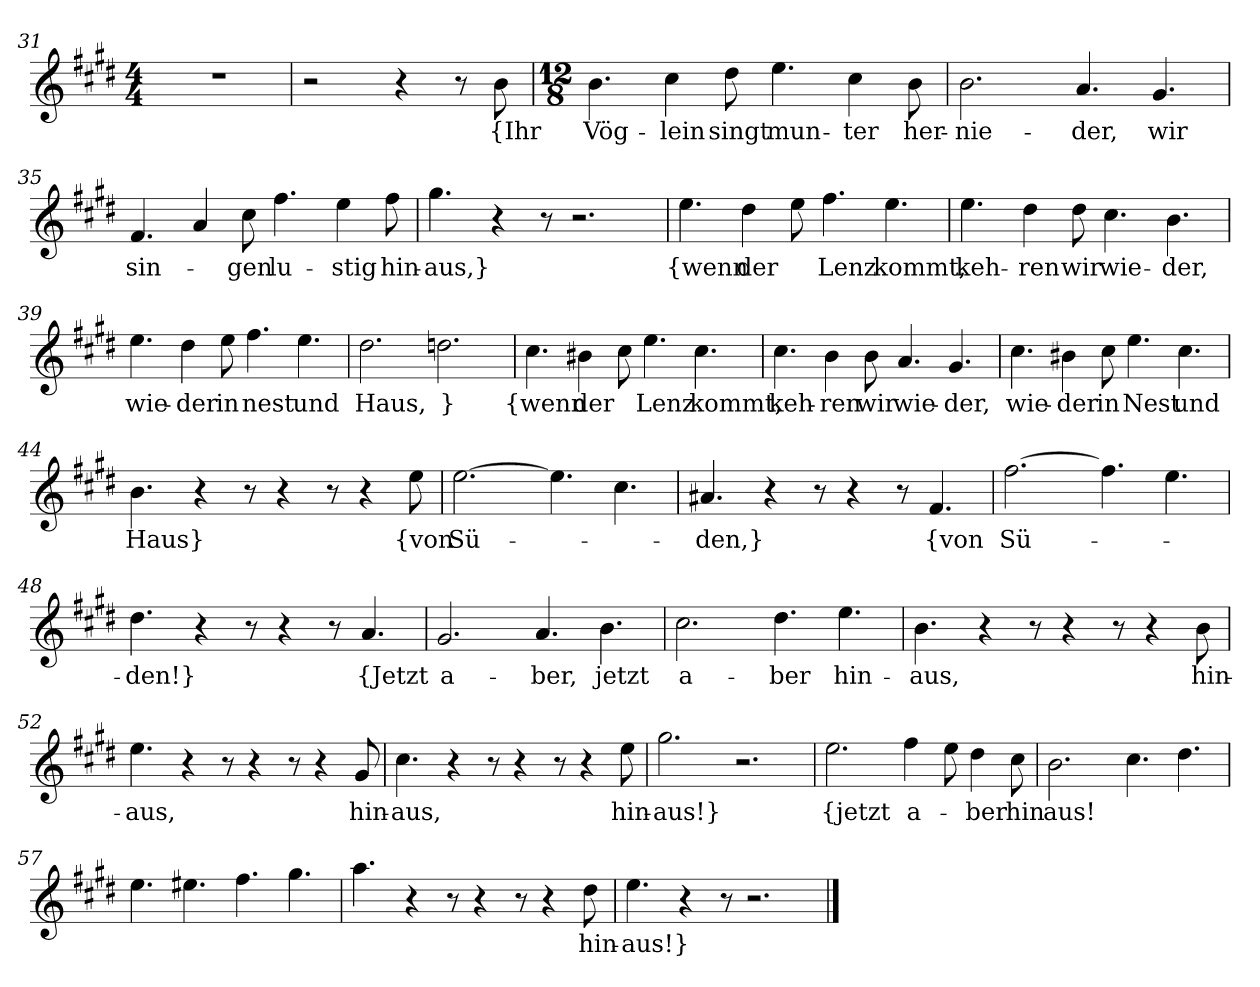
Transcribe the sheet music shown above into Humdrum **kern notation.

**kern	**text
*part1	*part1
*staff1	*staff1
*clefG2	*
*k[f#c#g#d#]	*
*M4/4	*
=31	=31
1r	.
=32	=32
2r	.
4r	.
8r	.
8b	{Ihr
=33	=33
*M12/8	*
4.b	Vög-
4cc#	-lein
8dd#	singt
4.ee	mun-
4cc#	-ter
8b	her-
=34	=34
2.b	-nie-
4.a	-der,
4.g#	wir
=35	=35
4.f#	sin-
4a	.
8cc#	-gen
4.ff#	lu-
4ee	-stig
8ff#	hin-
=36	=36
4.gg#	-aus,}
4r	.
8r	.
2.r	.
=37	=37
4.ee	{wenn
4dd#	der
8ee	.
4.ff#	Lenz
4.ee	kommt,
=38	=38
4.ee	keh-
4dd#	-ren
8dd#	wir
4.cc#	wie-
4.b	-der,
=39	=39
4.ee	wie-
4dd#	-der
8ee	in
4.ff#	nest
4.ee	und
=40	=40
2.dd#	Haus,
2.ddn	}
=41	=41
4.cc#	{wenn
4b#X	der
8cc#	.
4.ee	Lenz
4.cc#	kommt,
=42	=42
4.cc#	keh-
4b	-ren
8b	wir
4.a	wie-
4.g#	-der,
=43	=43
4.cc#	wie-
4b#X	-der
8cc#	in
4.ee	Nest
4.cc#	und
=44	=44
4.b	Haus}
4r	.
8r	.
4r	.
8r	.
4r	.
8ee	{von
=45	=45
[2.ee	Sü-
4.ee]	.
4.cc#	.
=46	=46
4.a#X	-den,}
4r	.
8r	.
4r	.
8r	.
4.f#	{von
=47	=47
[2.ff#	Sü-
4.ff#]	.
4.ee	.
=48	=48
4.dd#	-den!}
4r	.
8r	.
4r	.
8r	.
4.a	{Jetzt
=49	=49
2.g#	a-
4.a	-ber,
4.b	jetzt
=50	=50
2.cc#	a-
4.dd#	-ber
4.ee	hin-
=51	=51
4.b	-aus,
4r	.
8r	.
4r	.
8r	.
4r	.
8b	hin-
=52	=52
4.ee	-aus,
4r	.
8r	.
4r	.
8r	.
4r	.
8g#	hin-
=53	=53
4.cc#	-aus,
4r	.
8r	.
4r	.
8r	.
4r	.
8ee	hin-
=54	=54
2.gg#	-aus!}
2.r	.
=55	=55
2.ee	{jetzt
4ff#	a-
8ee	.
4dd#	-ber
8cc#	hin
=56	=56
2.b	-aus!
4.cc#	.
4.dd#	.
=57	=57
4.ee	.
4.ee#X	.
4.ff#	.
4.gg#	.
=58	=58
4.aa	.
4r	.
8r	.
4r	.
8r	.
4r	.
8dd#	hin-
=59	=59
4.ee	-aus!}
4r	.
8r	.
2.r	.
==	==
*-	*-
